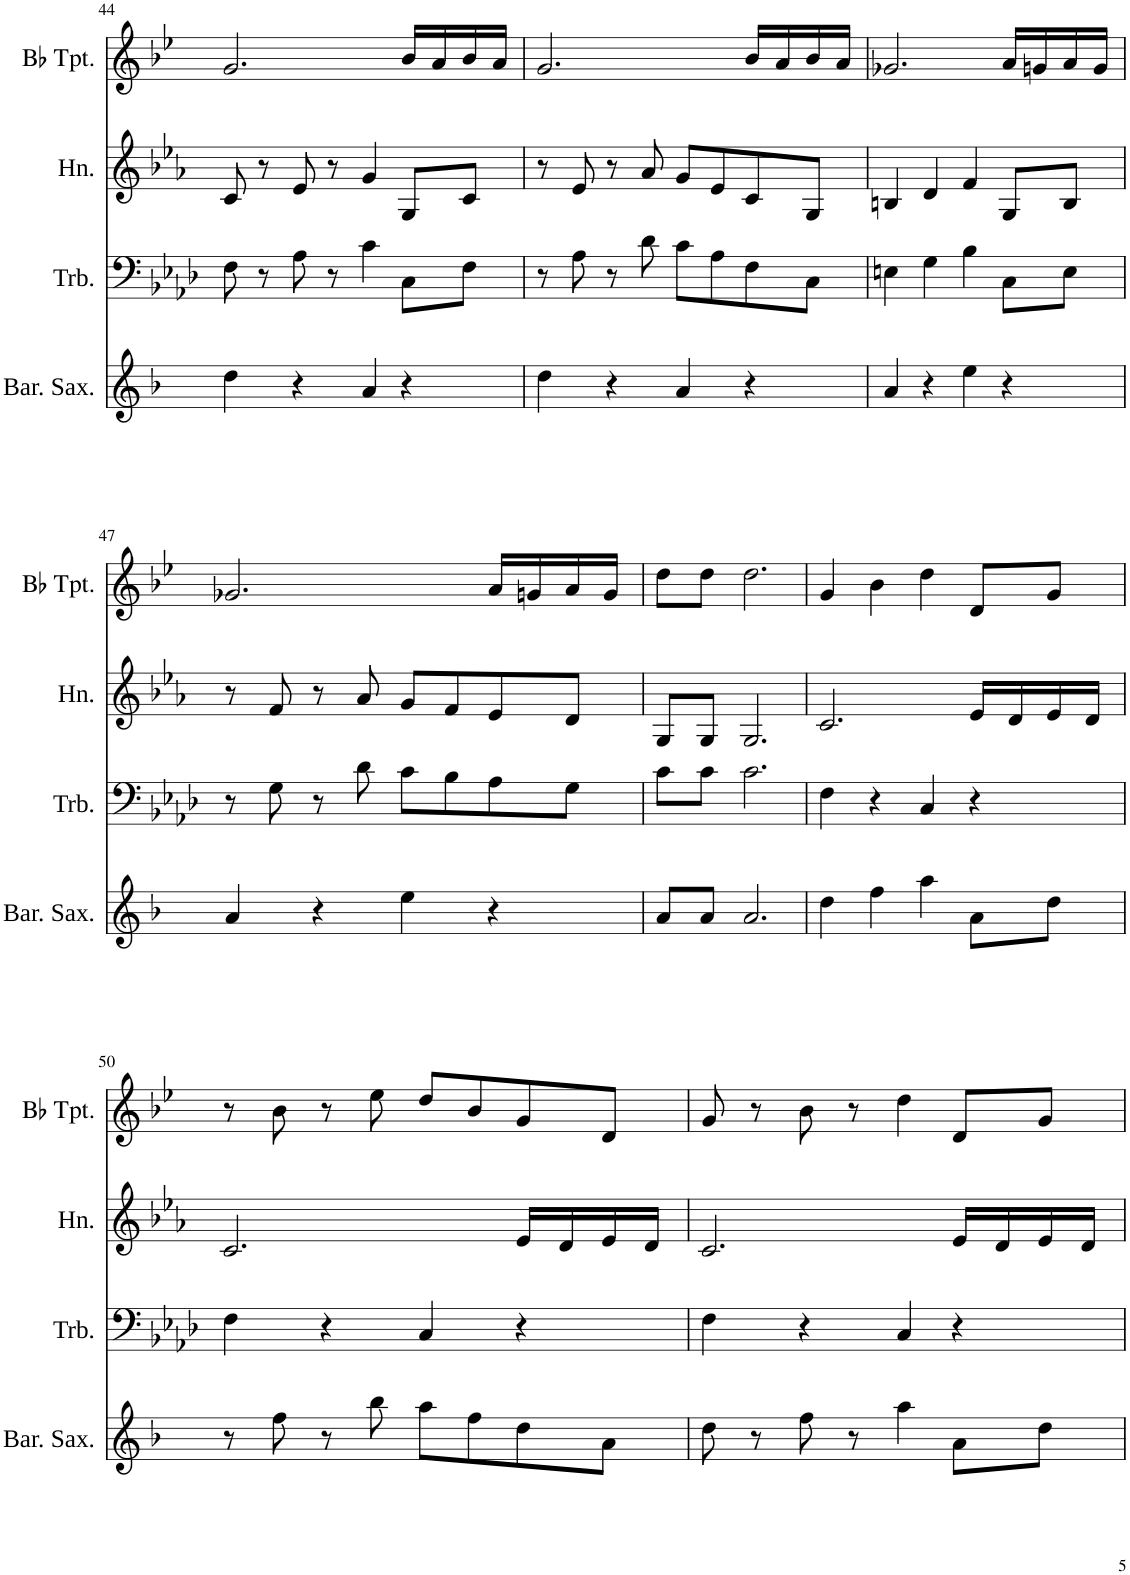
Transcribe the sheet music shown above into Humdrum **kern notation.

**kern	**kern	**kern	**kern
*part4	*part3	*part2	*part1
*staff4	*staff3	*staff2	*staff1
*I"Baritone Saxophone	*I"Trombone	*I"Horn	*I"Bb Trumpet
*I'Bar. Sax.	*I'Trb.	*I'Hn.	*I'Bb Tpt.
!!LO:PB:g=z
*clefG2	*clefF4	*clefG2	*clefG2
*Trd12c21	*	*Trd4c7	*Trd1c2
*k[b-]	*k[b-e-a-d-]	*k[b-e-a-]	*k[b-e-]
*M4/4	*M4/4	*M4/4	*M4/4
*met(c|)	*met(c|)	*met(c|)	*met(c|)
=44	=44	=44	=44
4dd\	8F\	8c/	2.g/
.	8r	8r	.
4r	8A-\	8e-/	.
.	8r	8r	.
4a/	4c\	4g/	.
4r	8C\L	8G/L	16b-/LL
.	.	.	16a/
.	8F\J	8c/J	16b-/
.	.	.	16a/JJ
=45	=45	=45	=45
4dd\	8r	8r	2.g/
.	8A-\	8e-/	.
4r	8r	8r	.
.	8d-\	8a-/	.
4a/	8c\L	8g/L	.
.	8A-\	8e-/	.
4r	8F\	8c/	16b-/LL
.	.	.	16a/
.	8C\J	8G/J	16b-/
.	.	.	16a/JJ
=46	=46	=46	=46
4a/	4En\	4Bn/	2.g-X/
4r	4G\	4d/	.
4ee\	4B-\	4f/	.
4r	8C\L	8G/L	16a/LL
.	.	.	16gn/
.	8E\J	8B/J	16a/
.	.	.	16g/JJ
!!LO:LB:g=z
=47	=47	=47	=47
4a/	8r	8r	2.g-X/
.	8G\	8f/	.
4r	8r	8r	.
.	8d-\	8a-/	.
4ee\	8c\L	8g/L	.
.	8B-\	8f/	.
4r	8A-\	8e-/	16a/LL
.	.	.	16gn/
.	8G\J	8d/J	16a/
.	.	.	16g/JJ
=48	=48	=48	=48
8a/L	8c\L	8G/L	8dd\L
8a/J	8c\J	8G/J	8dd\J
2.a/	2.c\	2.G/	2.dd\
=49	=49	=49	=49
4dd\	4F\	2.c/	4g/
4ff\	4r	.	4b-\
4aa\	4C/	.	4dd\
8a\L	4r	16e-/LL	8d/L
.	.	16d/	.
8dd\J	.	16e-/	8g/J
.	.	16d/JJ	.
!!LO:LB:g=z
=50	=50	=50	=50
8r	4F\	2.c/	8r
8ff\	.	.	8b-\
8r	4r	.	8r
8bb-\	.	.	8ee-\
8aa\L	4C/	.	8dd/L
8ff\	.	.	8b-/
8dd\	4r	16e-/LL	8g/
.	.	16d/	.
8a\J	.	16e-/	8d/J
.	.	16d/JJ	.
=51	=51	=51	=51
8dd\	4F\	2.c/	8g/
8r	.	.	8r
8ff\	4r	.	8b-\
8r	.	.	8r
4aa\	4C/	.	4dd\
8a\L	4r	16e-/LL	8d/L
.	.	16d/	.
8dd\J	.	16e-/	8g/J
.	.	16d/JJ	.
=	=	=	=
*-	*-	*-	*-
